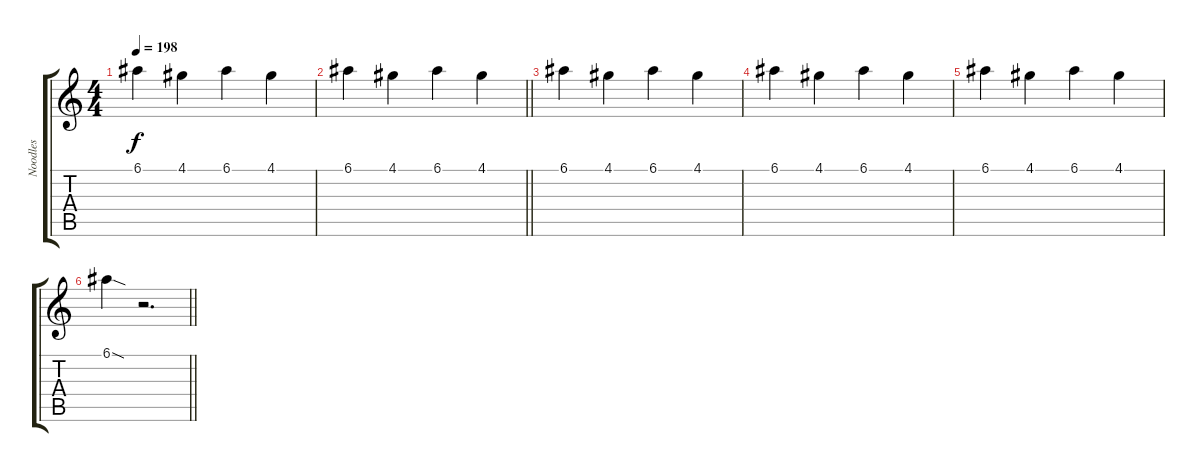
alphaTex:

\track ("Noodles" "Noodles") {instrument overdrivenguitar}
\staff {score tabs}
\tuning (E4 B3 G3 D3 A2 E2) {hide}
\ts (4 4)
\tempo 198
\clef g2
\ks c
6.1.4{dy f} 4.1.4 6.1.4 4.1.4 |
\barLineRight lightlight
6.1.4 4.1.4 6.1.4 4.1.4 |
6.1.4 4.1.4 6.1.4 4.1.4 |
6.1.4 4.1.4 6.1.4 4.1.4 |
6.1.4 4.1.4 6.1.4 4.1.4 |
\barLineRight lightlight
6.1{sod}.4 r.2{d}
